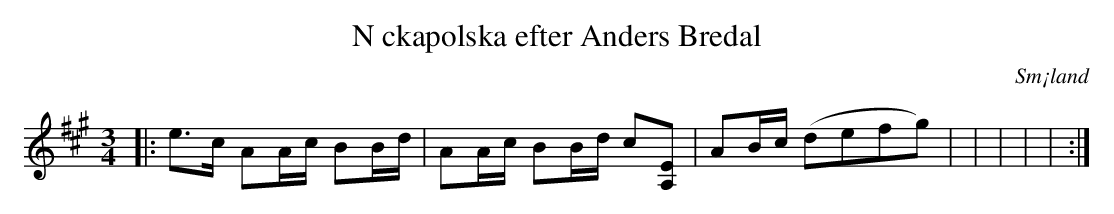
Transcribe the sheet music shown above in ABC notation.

X:1
T:N ckapolska efter Anders Bredal
O:Sm¡land
M:3/4
L:1/8
K:A
|: e>c AA/2c/2 BB/2d/2 | AA/2c/2 BB/2d/2 c[EA,] | AB/2c/2 (defg) |  |  |  |  |  :|
